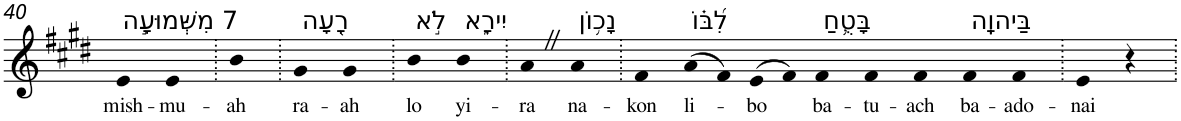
**kern	**text
*part1	*part1
*staff1	*staff1
*I"Piano	*
*I'Pno	*
!!LO:PB:g=z
*clefG2	*
*k[f#c#g#d#]	*
*E:	*
=40	=40
!LO:TX:a:t=7 מִשְּׁמוּעָ֣ה	!
!	!LO:LY:b
4e	mish-
!	!LO:LY:b
4e	-mu-
=41.	=41.
!	!LO:LY:b
4b	-ah
=42.	=42.
!LO:TX:a:t=רָ֭עָה	!
!	!LO:LY:b
4g#	ra-
!	!LO:LY:b
4g#	-ah
=43.	=43.
!LO:TX:a:t=לֹ֣א	!
!	!LO:LY:b
4b	lo
!LO:TX:a:t=יִירָ֑א	!
!	!LO:LY:b
4b	yi-
=44.	=44.
!	!LO:LY:b
4aZ	-ra
!LO:TX:a:t=נָכ֥וֹן	!
!	!LO:LY:b
4a	na-
=45.	=45.
!	!LO:LY:b
4f#	-kon
!LO:TX:a:t=לִ֝בּ֗וֹ	!
!	!LO:LY:b
(>8a	li-
8f#)	.
!	!LO:LY:b
(>8e	-bo
8f#)	.
!LO:TX:a:t=בָּטֻ֥חַ	!
!	!LO:LY:b
4f#	ba-
!	!LO:LY:b
4f#	-tu-
!	!LO:LY:b
4f#	-ach
!LO:TX:a:t=בַּיהוָֽה	!
!	!LO:LY:b
4f#	ba-
!	!LO:LY:b
4f#	-ado-
=46.	=46.
!	!LO:LY:b
4e	-nai
4r	.
=.	=.
*-	*-
